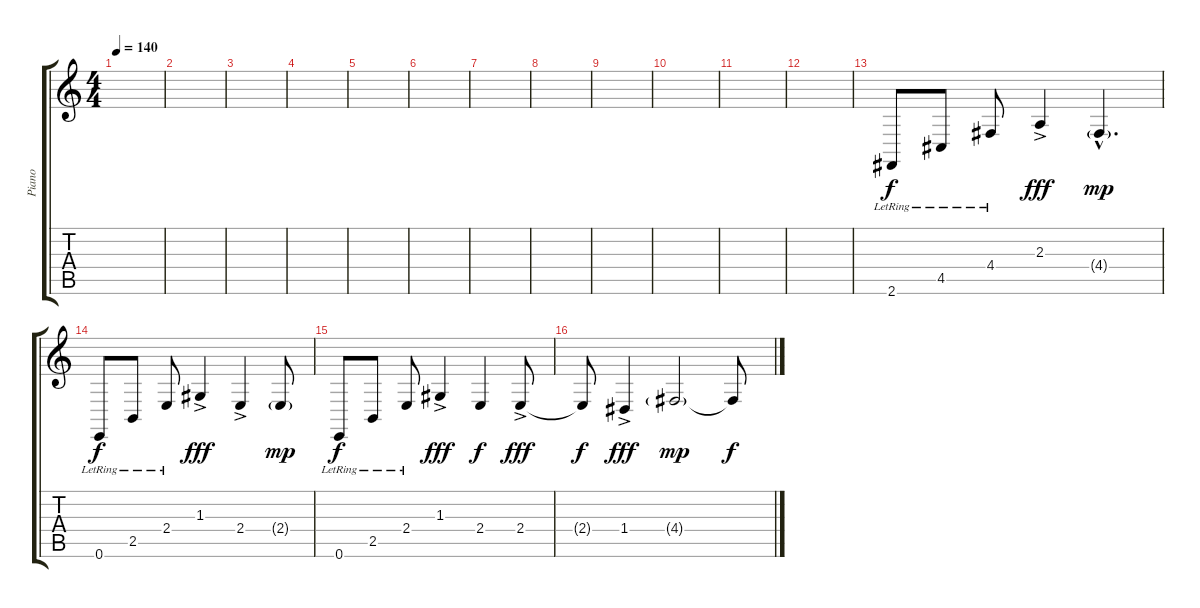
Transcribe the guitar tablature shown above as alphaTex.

\track ("Piano" "Piano") {instrument brightacousticpiano}
\staff {score tabs}
\tuning (E4 B3 G3 D3 A2 E2) {hide}
\ts (4 4)
\tempo 140
\clef g2
\ks c
|
|
|
|
|
|
|
|
|
|
|
|
2.6{lr}.8{dy f} 4.5{lr}.8 4.4{lr}.8 2.3{ac}.4{dy fff} 4.4{g hac}.4{d dy mp} |
0.6{lr}.8{dy f} 2.5{lr}.8 2.4{lr}.8 1.3{ac}.4{dy fff} 2.4{ac}.4 2.4{g}.8{dy mp} |
0.6{lr}.8{dy f} 2.5{lr}.8 2.4{lr}.8 1.3{ac}.4{dy fff} 2.4.4{dy f} 2.4{ac}.8{dy fff} |
2.4{t}.8{dy f} 1.4{ac}.4{dy fff} 4.4{g}.2{dy mp} 4.4{t}.8{dy f}
